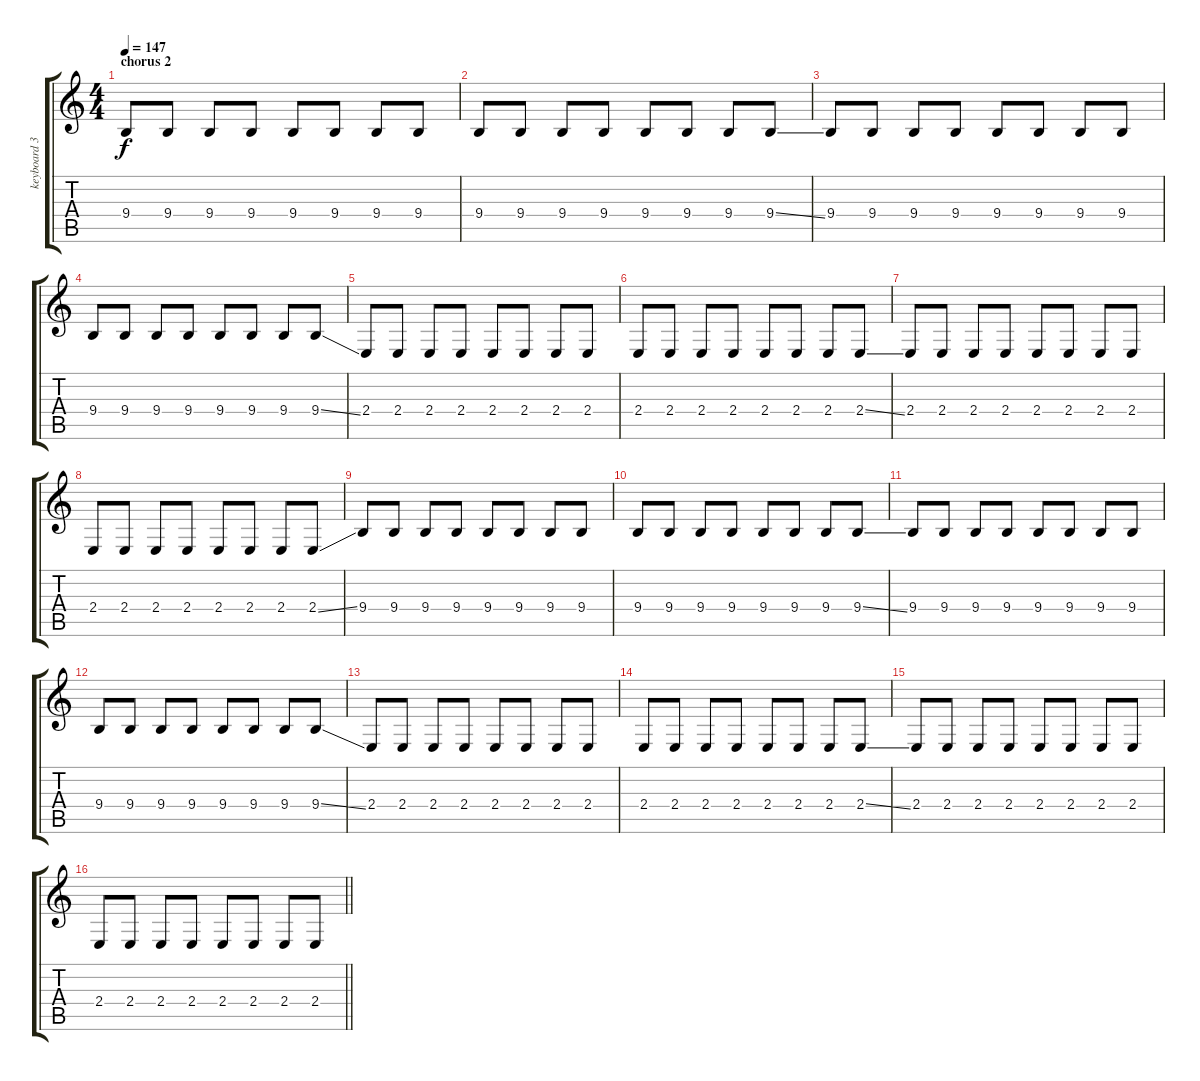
\track ("keyboard 3" "keyboard 3") {instrument pad3polysynth}
\staff {score tabs}
\tuning (E4 B3 G3 D3 A2 E2) {hide}
\ts (4 4)
\section ("" "chorus 2")
\tempo 147
\clef g2
\ks c
9.4.8{dy f} 9.4.8 9.4.8 9.4.8 9.4.8 9.4.8 9.4.8 9.4.8 |
9.4.8 9.4.8 9.4.8 9.4.8 9.4.8 9.4.8 9.4.8 9.4{ss}.8 |
9.4.8 9.4.8 9.4.8 9.4.8 9.4.8 9.4.8 9.4.8 9.4.8 |
9.4.8 9.4.8 9.4.8 9.4.8 9.4.8 9.4.8 9.4.8 9.4{ss}.8 |
2.4.8 2.4.8 2.4.8 2.4.8 2.4.8 2.4.8 2.4.8 2.4.8 |
2.4.8 2.4.8 2.4.8 2.4.8 2.4.8 2.4.8 2.4.8 2.4{ss}.8 |
2.4.8 2.4.8 2.4.8 2.4.8 2.4.8 2.4.8 2.4.8 2.4.8 |
2.4.8 2.4.8 2.4.8 2.4.8 2.4.8 2.4.8 2.4.8 2.4{ss}.8 |
9.4.8 9.4.8 9.4.8 9.4.8 9.4.8 9.4.8 9.4.8 9.4.8 |
9.4.8 9.4.8 9.4.8 9.4.8 9.4.8 9.4.8 9.4.8 9.4{ss}.8 |
9.4.8 9.4.8 9.4.8 9.4.8 9.4.8 9.4.8 9.4.8 9.4.8 |
9.4.8 9.4.8 9.4.8 9.4.8 9.4.8 9.4.8 9.4.8 9.4{ss}.8 |
2.4.8 2.4.8 2.4.8 2.4.8 2.4.8 2.4.8 2.4.8 2.4.8 |
2.4.8 2.4.8 2.4.8 2.4.8 2.4.8 2.4.8 2.4.8 2.4{ss}.8 |
2.4.8 2.4.8 2.4.8 2.4.8 2.4.8 2.4.8 2.4.8 2.4.8 |
\barLineRight lightlight
2.4.8 2.4.8 2.4.8 2.4.8 2.4.8 2.4.8 2.4.8 2.4{ss}.8
